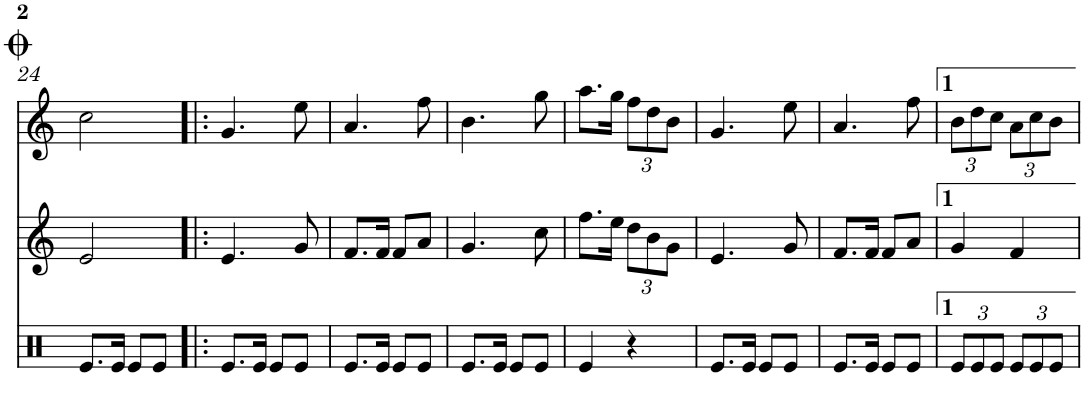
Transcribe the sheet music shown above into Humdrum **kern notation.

**kern	**kern	**kern
*part3	*part2	*part1
*staff3	*staff2	*staff1
*I"Timbal	*I"Gralla 2	*I"Gralla 1
!!LO:PB:g=z
*clefX	*clefG2	*clefG2
*k[]	*k[]	*k[]
*M2/4	*M2/4	*M2/4
=24	=24	=24
8.e/L	2e/	2cc\
16e/Jk	.	.
8e/L	.	.
8e/J	.	.
=25!|:	=25!|:	=25!|:
8.e/L	4.e/	4.g/
16e/Jk	.	.
8e/L	.	.
8e/J	8g/	8ee\
=26	=26	=26
8.e/L	8.f/L	4.a/
16e/Jk	16f/Jk	.
8e/L	8f/L	.
8e/J	8a/J	8ff\
=27	=27	=27
8.e/L	4.g/	4.b\
16e/Jk	.	.
8e/L	.	.
8e/J	8cc\	8gg\
=28	=28	=28
4e/	8.ff\L	8.aa\L
.	16ee\Jk	16gg\Jk
*	*Xbrackettup	*Xbrackettup
4r	12dd\L	12ff\L
.	12b\	12dd\
.	12g\J	12b\J
=29	=29	=29
8.e/L	4.e/	4.g/
16e/Jk	.	.
8e/L	.	.
8e/J	8g/	8ee\
=30	=30	=30
8.e/L	8.f/L	4.a/
16e/Jk	16f/Jk	.
8e/L	8f/L	.
8e/J	8a/J	8ff\
=31	=31	=31
*Xbrackettup	*	*
12e/L	4g/	12b\L
12e/	.	12dd\
12e/J	.	12cc\J
12e/L	4f/	12a\L
12e/	.	12cc\
12e/J	.	12b\J
=	=	=
*-	*-	*-
